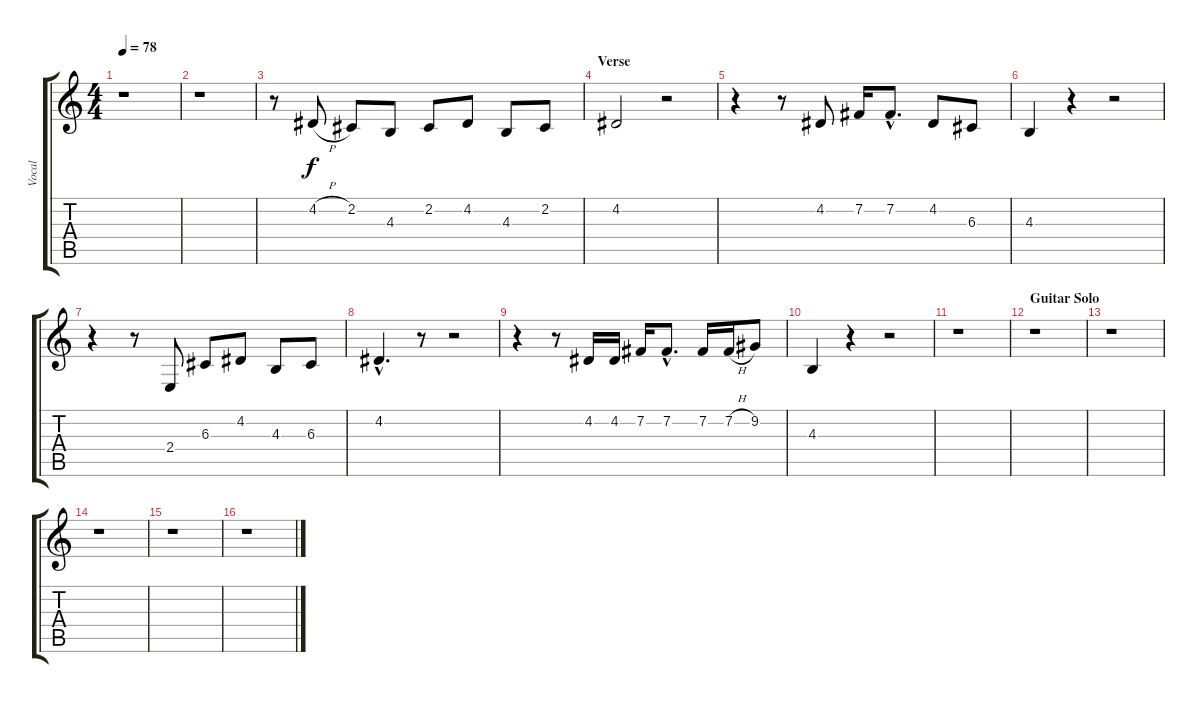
\track ("Vocal" "Vocal") {instrument flute}
\staff {score tabs}
\tuning (E4 B3 G3 D3 A2 E2) {hide}
\ts (4 4)
\tempo 78
\clef g2
\ks c
r.1{dy f} |
r.1 |
r.8 4.2{h}.8 2.2.8 4.3.8 2.2.8 4.2.8 4.3.8 2.2.8 |
\section ("" "Verse")
4.2.2 r.2 |
r.4 r.8 4.2.8 7.2.16 7.2{hac}.8{d} 4.2.8 6.3.8 |
4.3.4 r.4 r.2 |
r.4 r.8 2.4.8 6.3.8 4.2.8 4.3.8 6.3.8 |
4.2{hac}.4{d} r.8 r.2 |
r.4 r.8 4.2.16 4.2.16 7.2.16 7.2{hac}.8{d} 7.2.16 7.2{h}.16 9.2.8 |
4.3.4 r.4 r.2 |
r.1 |
\section ("" "Guitar Solo")
r.1 |
r.1 |
r.1 |
r.1 |
r.1
